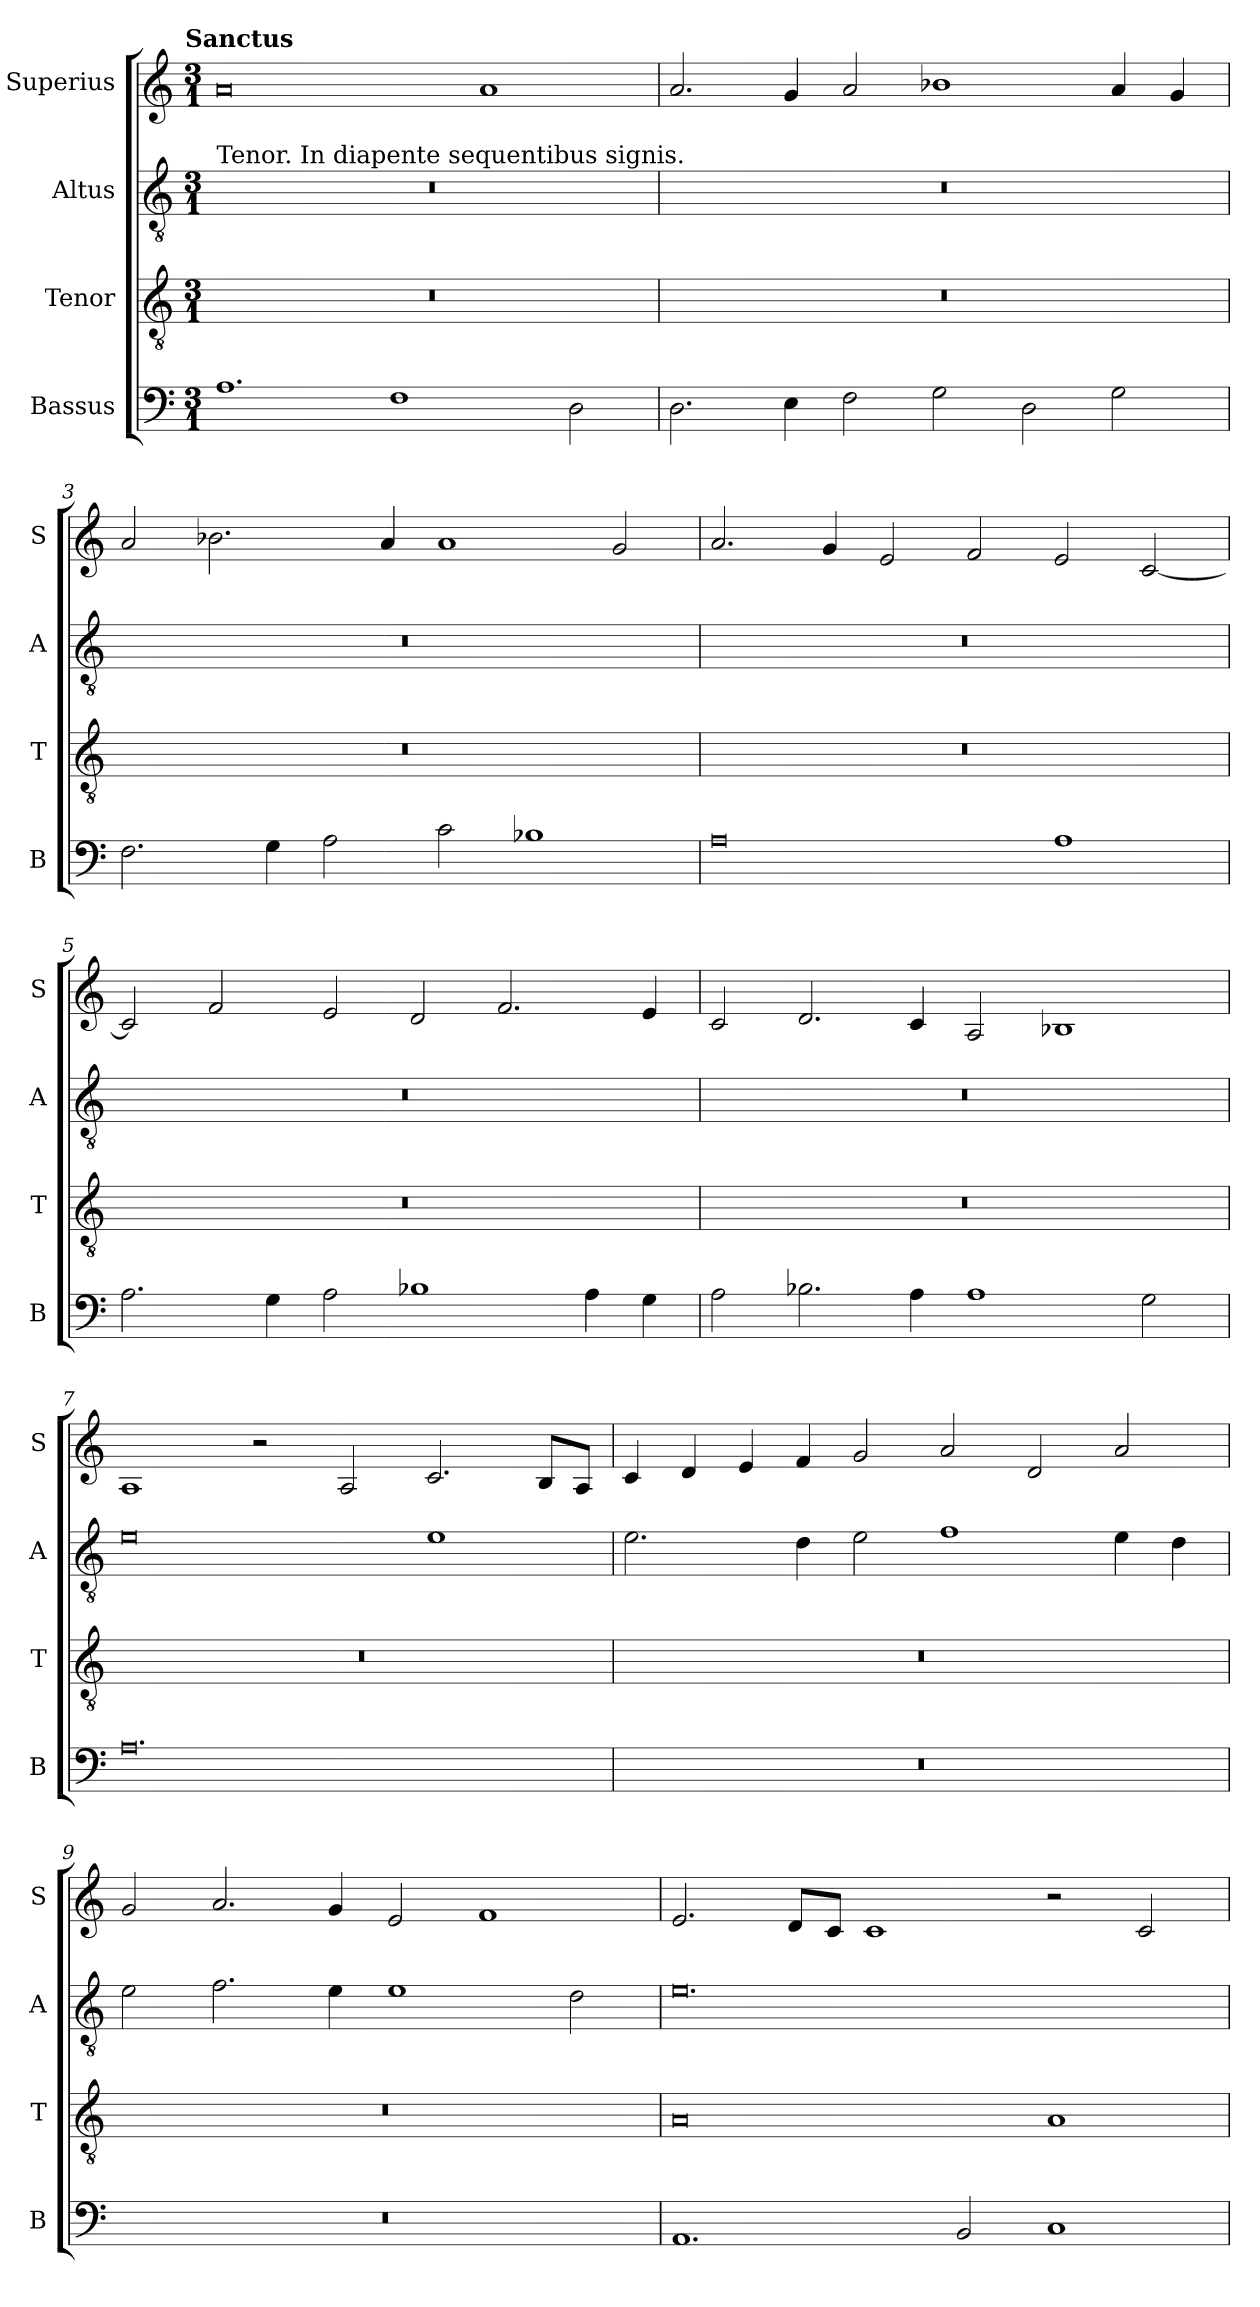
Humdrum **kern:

**kern	**kern	**kern	**kern
*part4	*part3	*part2	*part1
*staff4	*staff3	*staff2	*staff1
*I"Bassus	*I"Tenor	*I"Altus	*I"Superius
*I'B	*I'T	*I'A	*I'S
*clefF4	*clefGv2	*clefGv2	*clefG2
*k[]	*k[]	*k[]	*k[]
!!LO:TX:omd:t=Sanctus
*M3/1	*M3/1	*M3/1	*M3/1
=1	=1	=1	=1
!	!	!LO:TX:a:t=Tenor. In diapente sequentibus signis.	!
1.A	0.r	0.r	0a
1F	.	.	.
.	.	.	1a
2D\	.	.	.
=2	=2	=2	=2
2.D\	0.r	0.r	2.a/
4E\	.	.	4g/
2F\	.	.	2a/
2G\	.	.	1b-X
2D\	.	.	.
2G\	.	.	4a/
.	.	.	4g/
=3	=3	=3	=3
2.F\	0.r	0.r	2a/
.	.	.	2.b-X\
4G\	.	.	.
2A\	.	.	.
.	.	.	4a/
2c\	.	.	1a
1B-X	.	.	.
.	.	.	2g/
=4	=4	=4	=4
0A	0.r	0.r	2.a/
.	.	.	4g/
.	.	.	2e/
.	.	.	2f/
1A	.	.	2e/
.	.	.	[2c/
=5	=5	=5	=5
2.A\	0.r	0.r	2c/]
.	.	.	2f/
4G\	.	.	.
2A\	.	.	2e/
1B-X	.	.	2d/
.	.	.	2.f/
4A\	.	.	.
4G\	.	.	4e/
=6	=6	=6	=6
2A\	0.r	0.r	2c/
2.B-X\	.	.	2.d/
4A\	.	.	4c/
1A	.	.	2A/
.	.	.	1B-X
2G\	.	.	.
=7	=7	=7	=7
0.A	0.r	0e	1A
.	.	.	2r
.	.	.	2A/
.	.	1e	2.c/
.	.	.	8B/L
.	.	.	8A/J
=8	=8	=8	=8
0.r	0.r	2.e\	4c/
.	.	.	4d/
.	.	.	4e/
.	.	4d\	4f/
.	.	2e\	2g/
.	.	1f	2a/
.	.	.	2d/
.	.	4e\	2a/
.	.	4d\	.
=9	=9	=9	=9
0.r	0.r	2e\	2g/
.	.	2.f\	2.a/
.	.	4e\	4g/
.	.	1e	2e/
.	.	.	1f
.	.	2d\	.
=10	=10	=10	=10
1.AA	0A	0.e	2.e/
.	.	.	8d/L
.	.	.	8c/J
.	.	.	1c
2BB/	.	.	.
1C	1A	.	2r
.	.	.	2c/
=	=	=	=
*-	*-	*-	*-
